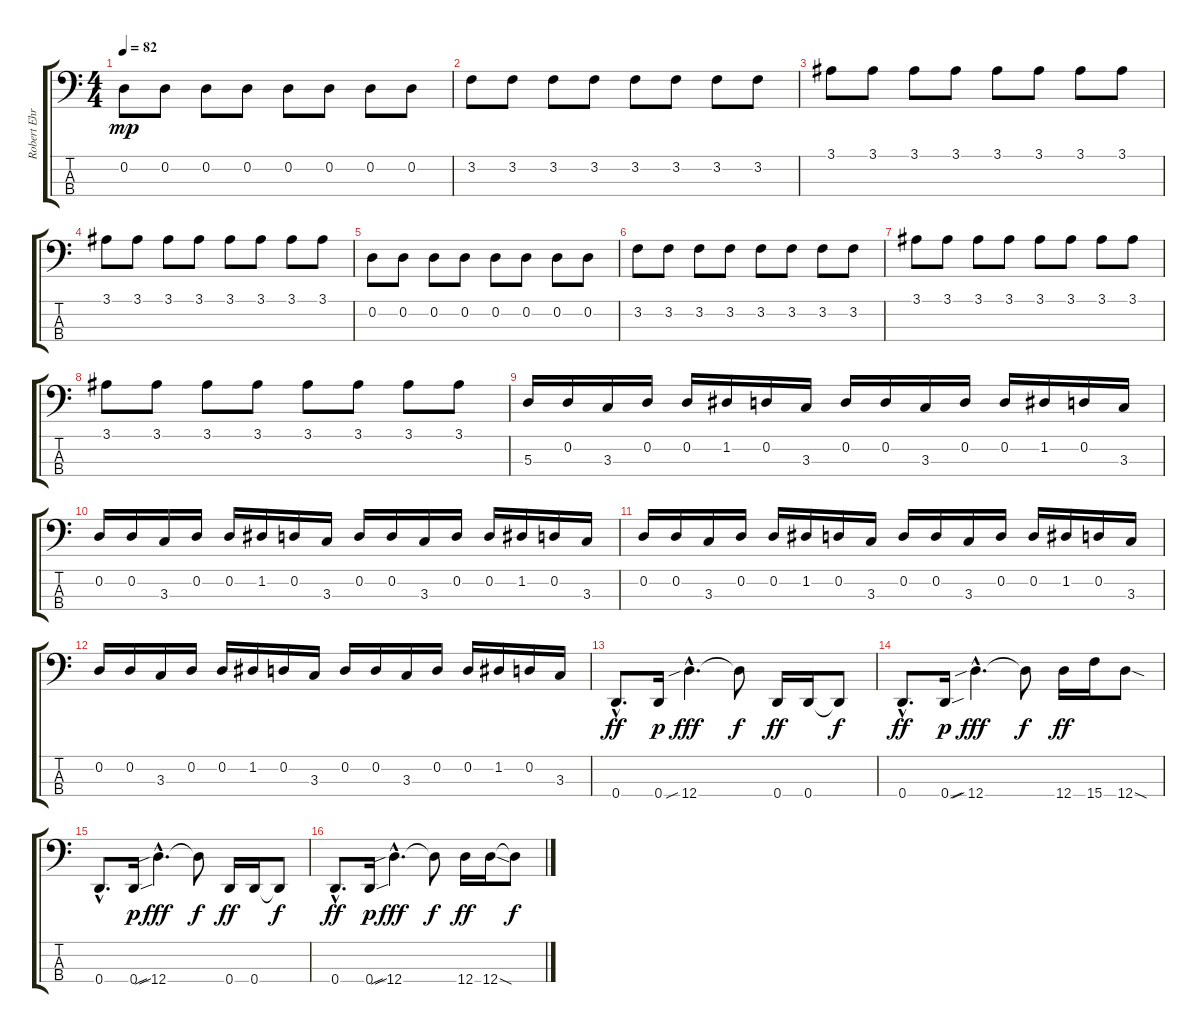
\track ("Robert Ehrenbrand - Bass" "Robert Ehr") {instrument electricbassfinger}
\staff {score tabs}
\tuning (G2 D2 A1 D1) {hide}
\ts (4 4)
\tempo 82
\clef f4
\ks c
0.2.8{dy mp instrument electricbassfinger} 0.2.8 0.2.8 0.2.8 0.2.8 0.2.8 0.2.8 0.2.8 |
3.2.8 3.2.8 3.2.8 3.2.8 3.2.8 3.2.8 3.2.8 3.2.8 |
3.1.8 3.1.8 3.1.8 3.1.8 3.1.8 3.1.8 3.1.8 3.1.8 |
3.1.8 3.1.8 3.1.8 3.1.8 3.1.8 3.1.8 3.1.8 3.1.8 |
0.2.8 0.2.8 0.2.8 0.2.8 0.2.8 0.2.8 0.2.8 0.2.8 |
3.2.8 3.2.8 3.2.8 3.2.8 3.2.8 3.2.8 3.2.8 3.2.8 |
3.1.8 3.1.8 3.1.8 3.1.8 3.1.8 3.1.8 3.1.8 3.1.8 |
3.1.8 3.1.8 3.1.8 3.1.8 3.1.8 3.1.8 3.1.8 3.1.8 |
5.3.16 0.2.16 3.3.16 0.2.16 0.2.16 1.2.16 0.2.16 3.3.16 0.2.16 0.2.16 3.3.16 0.2.16 0.2.16 1.2.16 0.2.16 3.3.16 |
0.2.16 0.2.16 3.3.16 0.2.16 0.2.16 1.2.16 0.2.16 3.3.16 0.2.16 0.2.16 3.3.16 0.2.16 0.2.16 1.2.16 0.2.16 3.3.16 |
0.2.16 0.2.16 3.3.16 0.2.16 0.2.16 1.2.16 0.2.16 3.3.16 0.2.16 0.2.16 3.3.16 0.2.16 0.2.16 1.2.16 0.2.16 3.3.16 |
0.2.16 0.2.16 3.3.16 0.2.16 0.2.16 1.2.16 0.2.16 3.3.16 0.2.16 0.2.16 3.3.16 0.2.16 0.2.16 1.2.16 0.2.16 3.3.16 |
0.4{hac}.8{d dy ff} 0.4.16{dy p} 12.4{sib hac}.4{d dy fff} 12.4{t}.8{dy f} 0.4.16{dy ff} 0.4.16 0.4{t}.8{dy f} |
0.4{hac}.8{d dy ff} 0.4{sou}.16{dy p} 12.4{sib hac}.4{d dy fff} 12.4{t}.8{dy f} 12.4.16{dy ff} 15.4.16 12.4{sod}.8 |
0.4{hac}.8{d} 0.4{sou}.16{dy p} 12.4{sib hac}.4{d dy fff} 12.4{t}.8{dy f} 0.4.16{dy ff} 0.4.16 0.4{t}.8{dy f} |
0.4{hac}.8{d dy ff} 0.4{sou}.16{dy p} 12.4{sib hac}.4{d dy fff} 12.4{t}.8{dy f} 12.4.16{dy ff} 12.4{sod}.16 12.4{t}.8{dy f}
